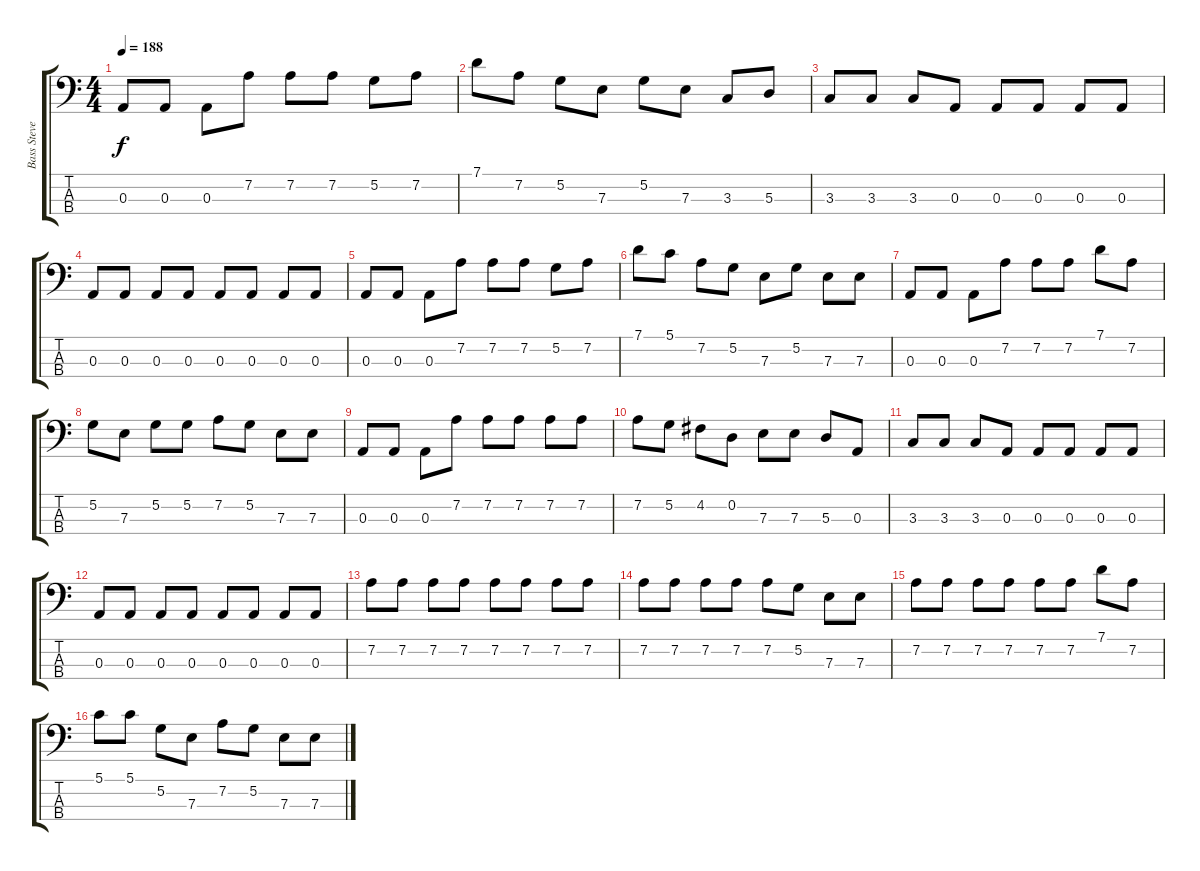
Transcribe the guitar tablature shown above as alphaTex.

\track ("Bass Steve Harris" "Bass Steve") {instrument electricbassfinger}
\staff {score tabs}
\tuning (G2 D2 A1 E1) {hide}
\ts (4 4)
\tempo 188
\clef f4
\ks c
0.3.8{dy f} 0.3.8 0.3.8 7.2.8 7.2.8 7.2.8 5.2.8 7.2.8 |
7.1.8 7.2.8 5.2.8 7.3.8 5.2.8 7.3.8 3.3.8 5.3.8 |
3.3.8 3.3.8 3.3.8 0.3.8 0.3.8 0.3.8 0.3.8 0.3.8 |
0.3.8 0.3.8 0.3.8 0.3.8 0.3.8 0.3.8 0.3.8 0.3.8 |
0.3.8 0.3.8 0.3.8 7.2.8 7.2.8 7.2.8 5.2.8 7.2.8 |
7.1.8 5.1.8 7.2.8 5.2.8 7.3.8 5.2.8 7.3.8 7.3.8 |
0.3.8 0.3.8 0.3.8 7.2.8 7.2.8 7.2.8 7.1.8 7.2.8 |
5.2.8 7.3.8 5.2.8 5.2.8 7.2.8 5.2.8 7.3.8 7.3.8 |
0.3.8 0.3.8 0.3.8 7.2.8 7.2.8 7.2.8 7.2.8 7.2.8 |
7.2.8 5.2.8 4.2.8 0.2.8 7.3.8 7.3.8 5.3.8 0.3.8 |
3.3.8 3.3.8 3.3.8 0.3.8 0.3.8 0.3.8 0.3.8 0.3.8 |
0.3.8 0.3.8 0.3.8 0.3.8 0.3.8 0.3.8 0.3.8 0.3.8 |
7.2.8 7.2.8 7.2.8 7.2.8 7.2.8 7.2.8 7.2.8 7.2.8 |
7.2.8 7.2.8 7.2.8 7.2.8 7.2.8 5.2.8 7.3.8 7.3.8 |
7.2.8 7.2.8 7.2.8 7.2.8 7.2.8 7.2.8 7.1.8 7.2.8 |
5.1.8 5.1.8 5.2.8 7.3.8 7.2.8 5.2.8 7.3.8 7.3.8
